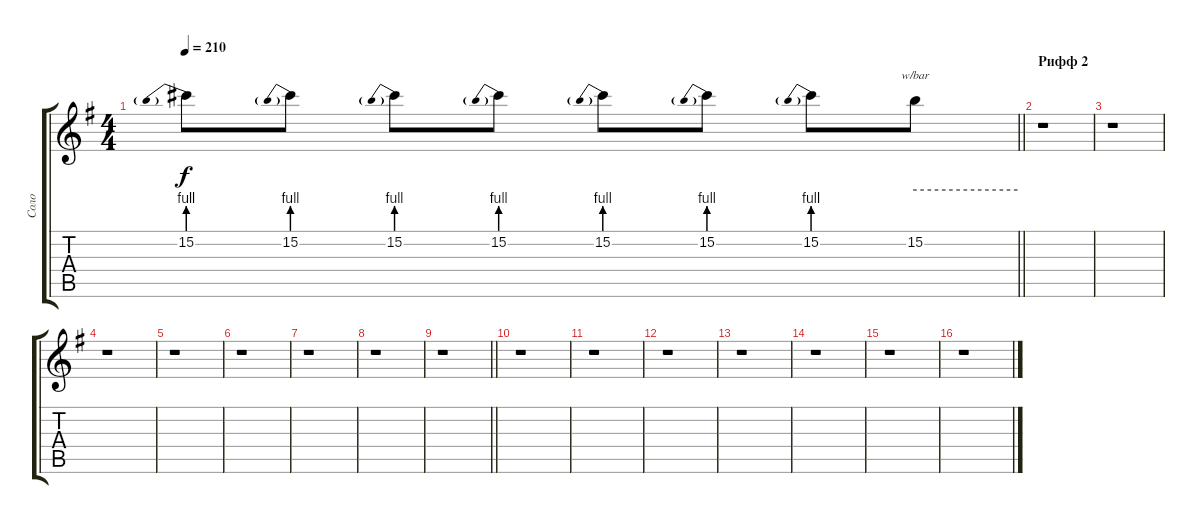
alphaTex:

\track ("Соло" "Соло") {instrument distortionguitar}
\staff {score tabs}
\tuning (Db4 Ab3 E3 B2 Gb2 Db2) {hide}
\ts (4 4)
\tempo 210
\clef g2
\barLineRight lightlight
\ks g
15.2{be (prebend 0 4 60 4)}.8{dy f} 15.2{be (prebend 0 4 60 4)}.8 15.2{be (prebend 0 4 60 4)}.8 15.2{be (prebend 0 4 60 4)}.8 15.2{be (prebend 0 4 60 4)}.8 15.2{be (prebend 0 4 60 4)}.8 15.2{be (prebend 0 4 60 4)}.8 15.2.8{tbe (hold default 0 0 60 0)} |
\section ("" "Рифф 2")
r.1 |
r.1 |
r.1 |
r.1 |
r.1 |
r.1 |
r.1 |
\barLineRight lightlight
r.1 |
r.1 |
r.1 |
r.1 |
r.1 |
r.1 |
r.1 |
r.1
